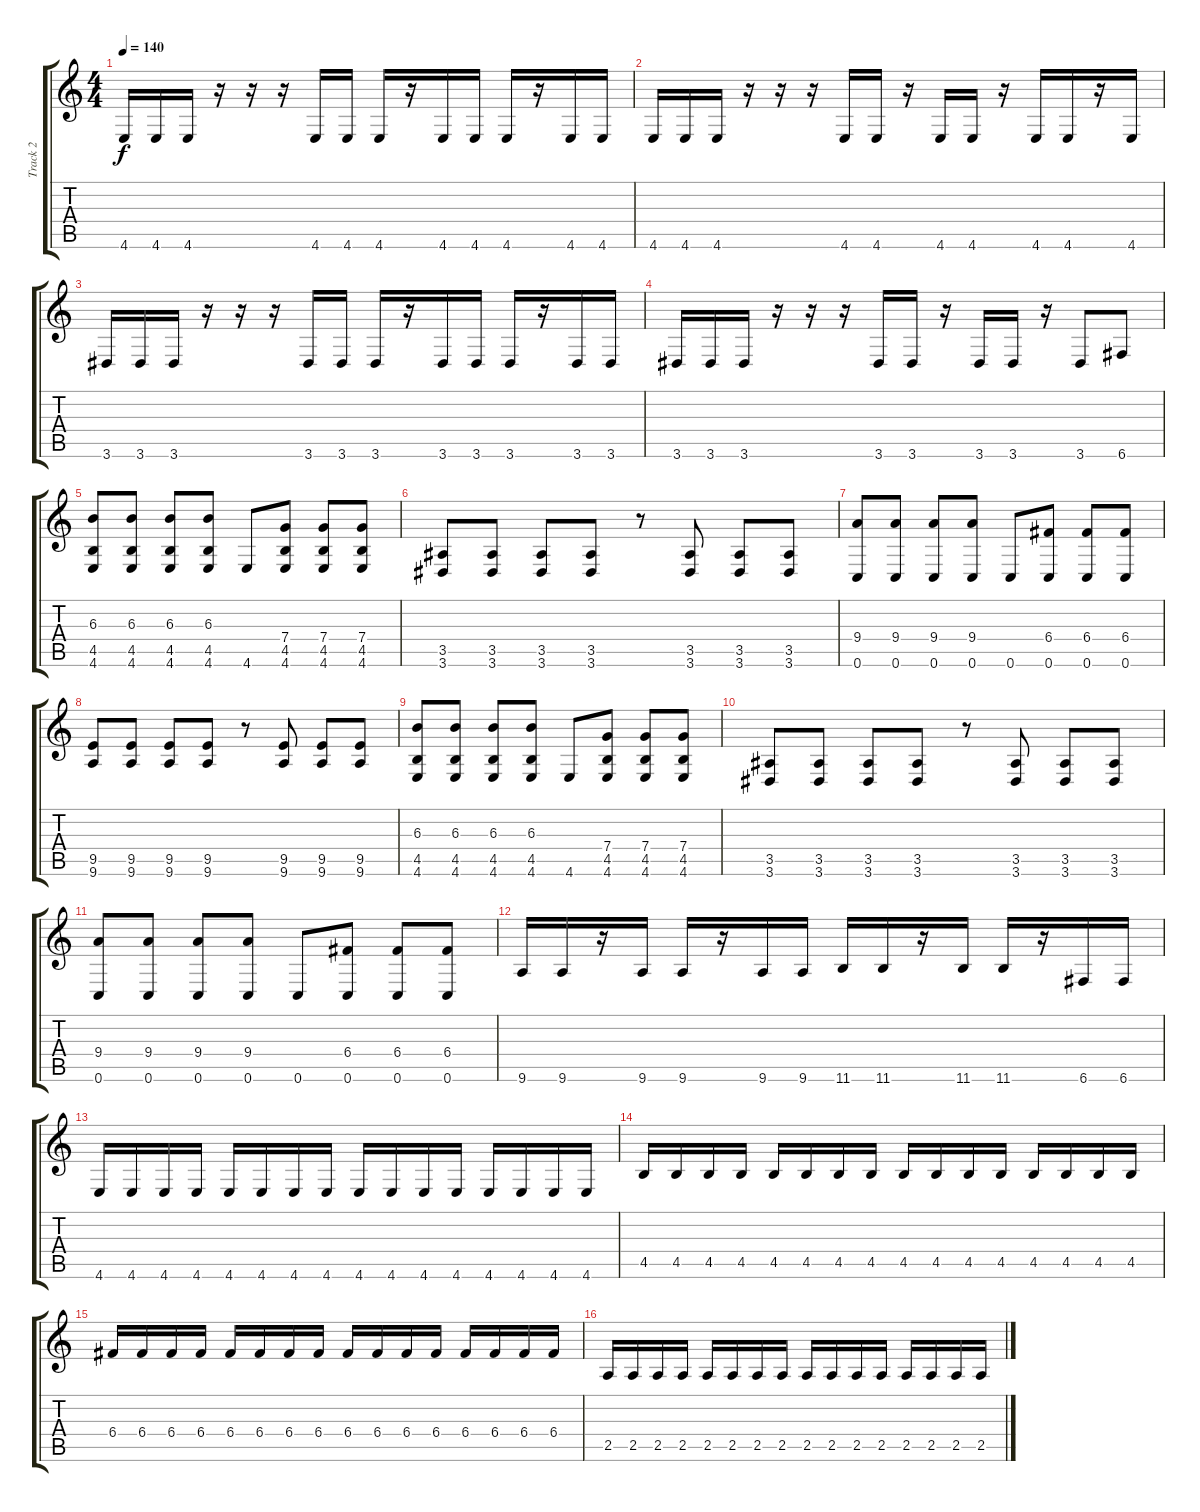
\track ("Track 2" "Track 2") {instrument distortionguitar}
\staff {score tabs}
\tuning (D4 A3 F3 C3 G2 C2) {hide}
\ts (4 4)
\tempo 140
\clef g2
\ks c
4.6.16{dy f} 4.6.16 4.6.16 r.16 r.16 r.16 4.6.16 4.6.16 4.6.16 r.16 4.6.16 4.6.16 4.6.16 r.16 4.6.16 4.6.16 |
4.6.16 4.6.16 4.6.16 r.16 r.16 r.16 4.6.16 4.6.16 r.16 4.6.16 4.6.16 r.16 4.6.16 4.6.16 r.16 4.6.16 |
3.6.16 3.6.16 3.6.16 r.16 r.16 r.16 3.6.16 3.6.16 3.6.16 r.16 3.6.16 3.6.16 3.6.16 r.16 3.6.16 3.6.16 |
3.6.16 3.6.16 3.6.16 r.16 r.16 r.16 3.6.16 3.6.16 r.16 3.6.16 3.6.16 r.16 3.6.8 6.6.8 |
(6.3 4.5 4.6).8 (6.3 4.5 4.6).8 (6.3 4.5 4.6).8 (6.3 4.5 4.6).8 4.6.8 (7.4 4.5 4.6).8 (7.4 4.5 4.6).8 (7.4 4.5 4.6).8 |
(3.5 3.6).8 (3.5 3.6).8 (3.5 3.6).8 (3.5 3.6).8 r.8 (3.5 3.6).8 (3.5 3.6).8 (3.5 3.6).8 |
(9.4 0.6).8 (9.4 0.6).8 (9.4 0.6).8 (9.4 0.6).8 0.6.8 (6.4 0.6).8 (6.4 0.6).8 (6.4 0.6).8 |
(9.5 9.6).8 (9.5 9.6).8 (9.5 9.6).8 (9.5 9.6).8 r.8 (9.5 9.6).8 (9.5 9.6).8 (9.5 9.6).8 |
(6.3 4.5 4.6).8 (6.3 4.5 4.6).8 (6.3 4.5 4.6).8 (6.3 4.5 4.6).8 4.6.8 (7.4 4.5 4.6).8 (7.4 4.5 4.6).8 (7.4 4.5 4.6).8 |
(3.5 3.6).8 (3.5 3.6).8 (3.5 3.6).8 (3.5 3.6).8 r.8 (3.5 3.6).8 (3.5 3.6).8 (3.5 3.6).8 |
(9.4 0.6).8 (9.4 0.6).8 (9.4 0.6).8 (9.4 0.6).8 0.6.8 (6.4 0.6).8 (6.4 0.6).8 (6.4 0.6).8 |
9.6.16 9.6.16 r.16 9.6.16 9.6.16 r.16 9.6.16 9.6.16 11.6.16 11.6.16 r.16 11.6.16 11.6.16 r.16 6.6.16 6.6.16 |
4.6.16 4.6.16 4.6.16 4.6.16 4.6.16 4.6.16 4.6.16 4.6.16 4.6.16 4.6.16 4.6.16 4.6.16 4.6.16 4.6.16 4.6.16 4.6.16 |
4.5.16 4.5.16 4.5.16 4.5.16 4.5.16 4.5.16 4.5.16 4.5.16 4.5.16 4.5.16 4.5.16 4.5.16 4.5.16 4.5.16 4.5.16 4.5.16 |
6.4.16 6.4.16 6.4.16 6.4.16 6.4.16 6.4.16 6.4.16 6.4.16 6.4.16 6.4.16 6.4.16 6.4.16 6.4.16 6.4.16 6.4.16 6.4.16 |
2.5.16 2.5.16 2.5.16 2.5.16 2.5.16 2.5.16 2.5.16 2.5.16 2.5.16 2.5.16 2.5.16 2.5.16 2.5.16 2.5.16 2.5.16 2.5.16
